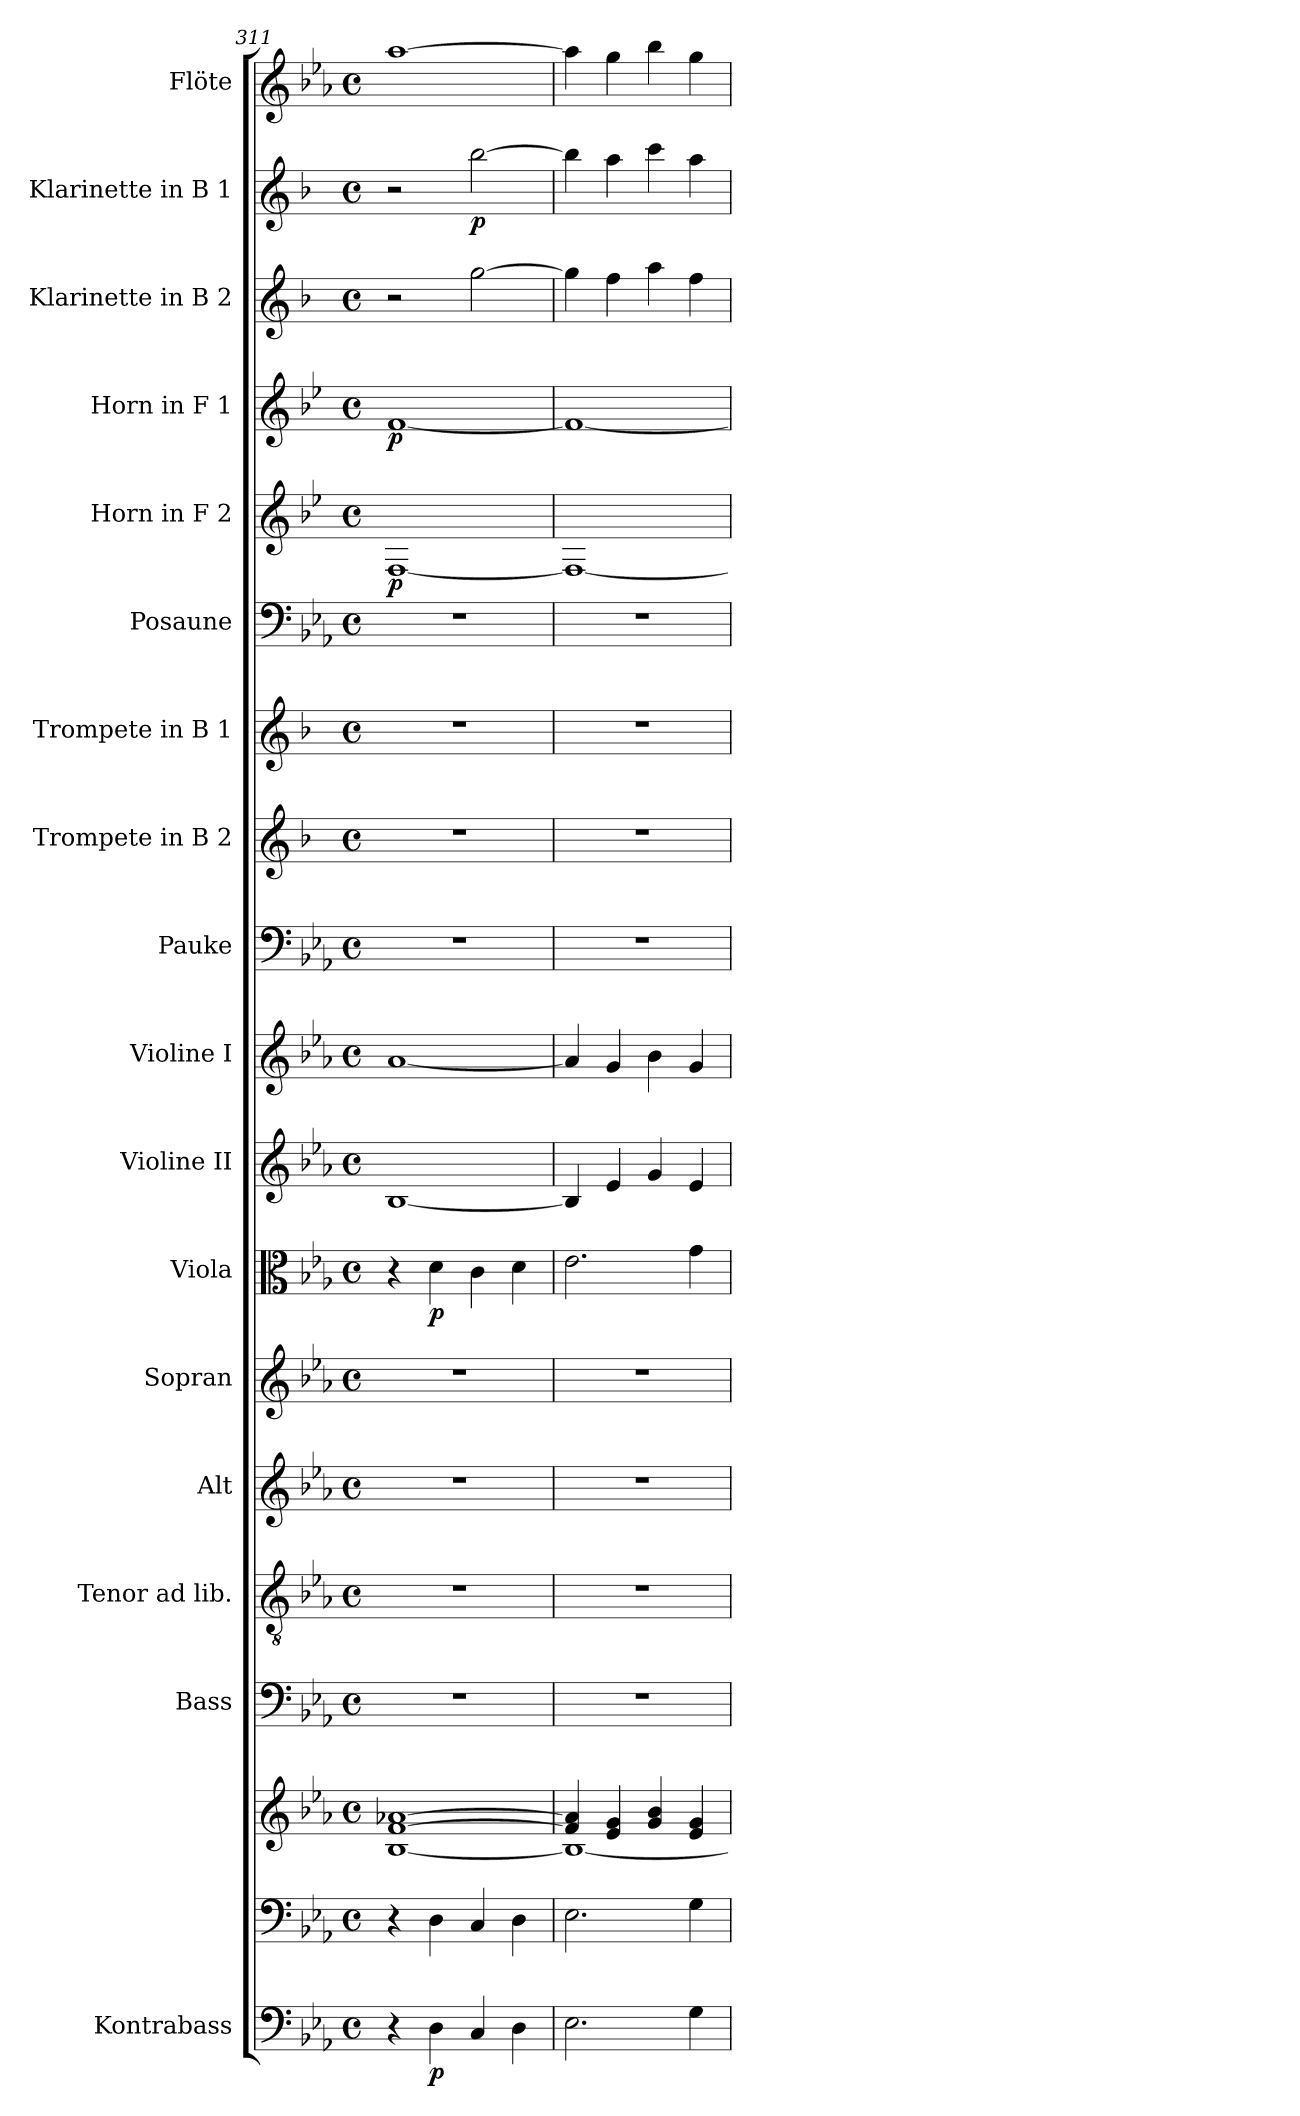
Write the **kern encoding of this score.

**kern	**dynam	**kern	**kern	**kern	**kern	**kern	**kern	**kern	**dynam	**kern	**kern	**kern	**kern	**kern	**kern	**kern	**dynam	**kern	**dynam	**kern	**kern	**dynam	**kern
*part18	*part18	*part17	*part17	*part16	*part15	*part14	*part13	*part12	*part12	*part11	*part10	*part9	*part8	*part7	*part6	*part5	*part5	*part4	*part4	*part3	*part2	*part2	*part1
*staff19	*staff19	*staff18	*staff17	*staff16	*staff15	*staff14	*staff13	*staff12	*staff12	*staff11	*staff10	*staff9	*staff8	*staff7	*staff6	*staff5	*staff5	*staff4	*staff4	*staff3	*staff2	*staff2	*staff1
*I"Kontrabass	*	*	*	*I"Bass	*I"Tenor ad lib.	*I"Alt	*I"Sopran	*I"Viola	*	*I"Violine II	*I"Violine I	*I"Pauke	*I"Trompete in B 2	*I"Trompete in B 1	*I"Posaune	*I"Horn in F 2	*	*I"Horn in F 1	*	*I"Klarinette in B 2	*I"Klarinette in B 1	*	*I"Flöte
*I'Kb.	*	*	*	*I'B	*I'T	*I'A	*I'S	*I'Vla.	*	*I'Vl. II	*I'Vl. I	*I'Pk.	*	*	*I'Pos.	*I'Hrn. 2	*	*I'Hrn. 1	*	*	*	*	*I'Fl.
*clefF4	*	*clefF4	*clefG2	*clefF4	*clefGv2	*clefG2	*clefG2	*clefC3	*	*clefG2	*clefG2	*clefF4	*clefG2	*clefG2	*clefF4	*clefG2	*	*clefG2	*	*clefG2	*clefG2	*	*clefG2
*ITrd7c12	*	*	*	*	*	*	*	*	*	*	*	*	*ITrd1c2	*ITrd1c2	*	*ITrd4c7	*	*ITrd4c7	*	*ITrd1c2	*ITrd1c2	*	*
*k[b-e-a-]	*	*k[b-e-a-]	*k[b-e-a-]	*k[b-e-a-]	*k[b-e-a-]	*k[b-e-a-]	*k[b-e-a-]	*k[b-e-a-]	*	*k[b-e-a-]	*k[b-e-a-]	*k[b-e-a-]	*k[b-e-a-]	*k[b-e-a-]	*k[b-e-a-]	*k[b-e-a-]	*	*k[b-e-a-]	*	*k[b-e-a-]	*k[b-e-a-]	*	*k[b-e-a-]
*E-:	*	*E-:	*E-:	*E-:	*E-:	*E-:	*E-:	*E-:	*	*E-:	*E-:	*E-:	*E-:	*E-:	*E-:	*E-:	*	*E-:	*	*E-:	*E-:	*	*E-:
*M4/4	*	*M4/4	*M4/4	*M4/4	*M4/4	*M4/4	*M4/4	*M4/4	*	*M4/4	*M4/4	*M4/4	*M4/4	*M4/4	*M4/4	*M4/4	*	*M4/4	*	*M4/4	*M4/4	*	*M4/4
*met(c)	*	*met(c)	*met(c)	*met(c)	*met(c)	*met(c)	*met(c)	*met(c)	*	*met(c)	*met(c)	*met(c)	*met(c)	*met(c)	*met(c)	*met(c)	*	*met(c)	*	*met(c)	*met(c)	*	*met(c)
=311	=311	=311	=311	=311	=311	=311	=311	=311	=311	=311	=311	=311	=311	=311	=311	=311	=311	=311	=311	=311	=311	=311	=311
*	*	*	*^	*	*	*	*	*	*	*	*	*	*	*	*	*	*	*	*	*	*	*	*
!	!	!	!	!	!	!	!	!	!	!	!	!	!	!	!	!	!	!LO:DY:b	!	!LO:DY:b	!	!	!	!
4r	.	4r	[>1f [>1a-X	[<1B-	1r	1r	1r	1r	4r	.	[1B-	[1a-	1r	1r	1r	1r	[1BB-	p	[1B-	p	2r	2r	.	[1aa-
!	!LO:DY:b	!	!	!	!	!	!	!	!	!LO:DY:b	!	!	!	!	!	!	!	!	!	!	!	!	!	!
4DD\	p	4D\	.	.	.	.	.	.	4d\	p	.	.	.	.	.	.	.	.	.	.	.	.	.	.
!	!	!	!	!	!	!	!	!	!	!	!	!	!	!	!	!	!	!	!	!	!	!	!LO:DY:b	!
4CC/	.	4C/	.	.	.	.	.	.	4c\	.	.	.	.	.	.	.	.	.	.	.	[2ff\	[2aa-\	p	.
4DD\	.	4D\	.	.	.	.	.	.	4d\	.	.	.	.	.	.	.	.	.	.	.	.	.	.	.
=312	=312	=312	=312	=312	=312	=312	=312	=312	=312	=312	=312	=312	=312	=312	=312	=312	=312	=312	=312	=312	=312	=312	=312	=312
2.EE-\	.	2.E-\	4f/] 4a-/]	1B-_	1r	1r	1r	1r	2.e-\	.	4B-/]	4a-/]	1r	1r	1r	1r	1BB-_	.	1B-_	.	4ff\]	4aa-\]	.	4aa-\]
.	.	.	4e-/ 4g/	.	.	.	.	.	.	.	4e-/	4g/	.	.	.	.	.	.	.	.	4ee-\	4gg\	.	4gg\
.	.	.	4g/ 4b-/	.	.	.	.	.	.	.	4g/	4b-\	.	.	.	.	.	.	.	.	4gg\	4bb-\	.	4bb-\
4GG\	.	4G\	4e-/ 4g/	.	.	.	.	.	4g\	.	4e-/	4g/	.	.	.	.	.	.	.	.	4ee-\	4gg\	.	4gg\
*	*	*	*v	*v	*	*	*	*	*	*	*	*	*	*	*	*	*	*	*	*	*	*	*	*
=	=	=	=	=	=	=	=	=	=	=	=	=	=	=	=	=	=	=	=	=	=	=	=
*-	*-	*-	*-	*-	*-	*-	*-	*-	*-	*-	*-	*-	*-	*-	*-	*-	*-	*-	*-	*-	*-	*-	*-
